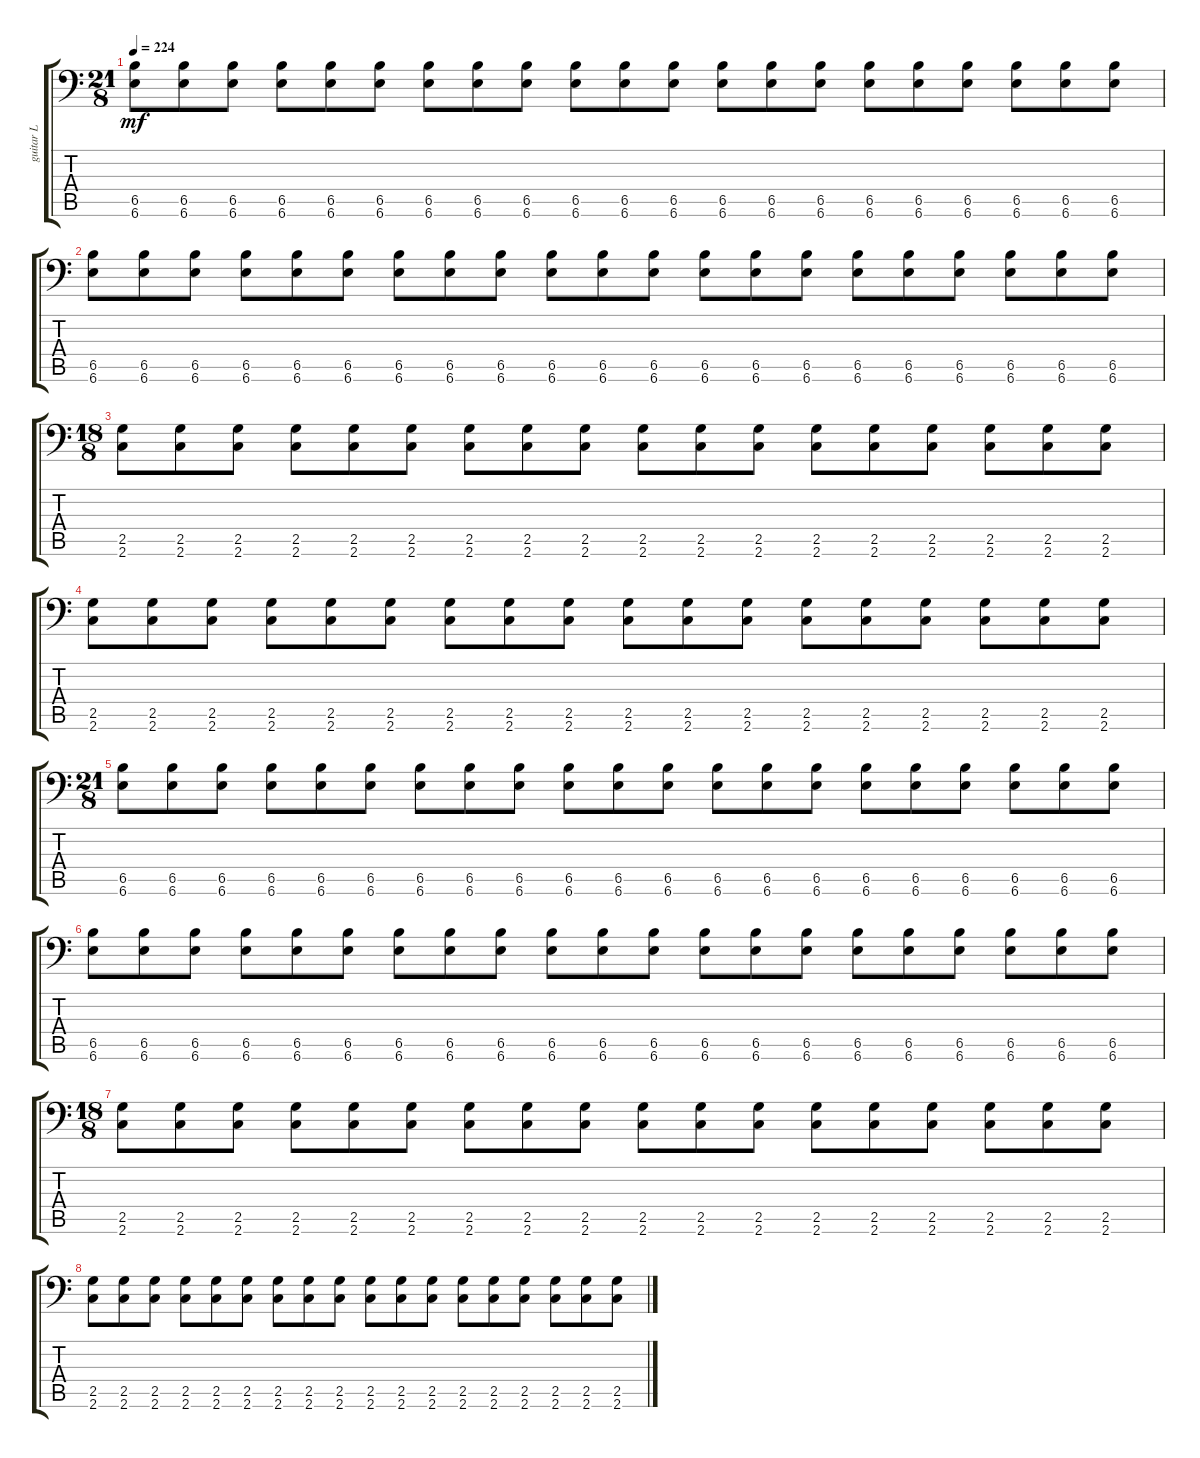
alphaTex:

\track ("guitar L" "guitar L") {instrument distortionguitar}
\staff {score tabs}
\tuning (C4 G3 Eb3 Bb2 F2 Bb1) {hide}
\ts (21 8)
\tempo 224
\clef f4
\ks c
(6.5 6.6).8{dy mf} (6.5 6.6).8 (6.5 6.6).8 (6.5 6.6).8 (6.5 6.6).8 (6.5 6.6).8 (6.5 6.6).8 (6.5 6.6).8 (6.5 6.6).8 (6.5 6.6).8 (6.5 6.6).8 (6.5 6.6).8 (6.5 6.6).8 (6.5 6.6).8 (6.5 6.6).8 (6.5 6.6).8 (6.5 6.6).8 (6.5 6.6).8 (6.5 6.6).8 (6.5 6.6).8 (6.5 6.6).8 |
(6.5 6.6).8 (6.5 6.6).8 (6.5 6.6).8 (6.5 6.6).8 (6.5 6.6).8 (6.5 6.6).8 (6.5 6.6).8 (6.5 6.6).8 (6.5 6.6).8 (6.5 6.6).8 (6.5 6.6).8 (6.5 6.6).8 (6.5 6.6).8 (6.5 6.6).8 (6.5 6.6).8 (6.5 6.6).8 (6.5 6.6).8 (6.5 6.6).8 (6.5 6.6).8 (6.5 6.6).8 (6.5 6.6).8 |
\ts (18 8)
(2.5 2.6).8 (2.5 2.6).8 (2.5 2.6).8 (2.5 2.6).8 (2.5 2.6).8 (2.5 2.6).8 (2.5 2.6).8 (2.5 2.6).8 (2.5 2.6).8 (2.5 2.6).8 (2.5 2.6).8 (2.5 2.6).8 (2.5 2.6).8 (2.5 2.6).8 (2.5 2.6).8 (2.5 2.6).8 (2.5 2.6).8 (2.5 2.6).8 |
(2.5 2.6).8 (2.5 2.6).8 (2.5 2.6).8 (2.5 2.6).8 (2.5 2.6).8 (2.5 2.6).8 (2.5 2.6).8 (2.5 2.6).8 (2.5 2.6).8 (2.5 2.6).8 (2.5 2.6).8 (2.5 2.6).8 (2.5 2.6).8 (2.5 2.6).8 (2.5 2.6).8 (2.5 2.6).8 (2.5 2.6).8 (2.5 2.6).8 |
\ts (21 8)
(6.5 6.6).8 (6.5 6.6).8 (6.5 6.6).8 (6.5 6.6).8 (6.5 6.6).8 (6.5 6.6).8 (6.5 6.6).8 (6.5 6.6).8 (6.5 6.6).8 (6.5 6.6).8 (6.5 6.6).8 (6.5 6.6).8 (6.5 6.6).8 (6.5 6.6).8 (6.5 6.6).8 (6.5 6.6).8 (6.5 6.6).8 (6.5 6.6).8 (6.5 6.6).8 (6.5 6.6).8 (6.5 6.6).8 |
(6.5 6.6).8 (6.5 6.6).8 (6.5 6.6).8 (6.5 6.6).8 (6.5 6.6).8 (6.5 6.6).8 (6.5 6.6).8 (6.5 6.6).8 (6.5 6.6).8 (6.5 6.6).8 (6.5 6.6).8 (6.5 6.6).8 (6.5 6.6).8 (6.5 6.6).8 (6.5 6.6).8 (6.5 6.6).8 (6.5 6.6).8 (6.5 6.6).8 (6.5 6.6).8 (6.5 6.6).8 (6.5 6.6).8 |
\ts (18 8)
(2.5 2.6).8 (2.5 2.6).8 (2.5 2.6).8 (2.5 2.6).8 (2.5 2.6).8 (2.5 2.6).8 (2.5 2.6).8 (2.5 2.6).8 (2.5 2.6).8 (2.5 2.6).8 (2.5 2.6).8 (2.5 2.6).8 (2.5 2.6).8 (2.5 2.6).8 (2.5 2.6).8 (2.5 2.6).8 (2.5 2.6).8 (2.5 2.6).8 |
(2.5 2.6).8 (2.5 2.6).8 (2.5 2.6).8 (2.5 2.6).8 (2.5 2.6).8 (2.5 2.6).8 (2.5 2.6).8 (2.5 2.6).8 (2.5 2.6).8 (2.5 2.6).8 (2.5 2.6).8 (2.5 2.6).8 (2.5 2.6).8 (2.5 2.6).8 (2.5 2.6).8 (2.5 2.6).8 (2.5 2.6).8 (2.5 2.6).8
